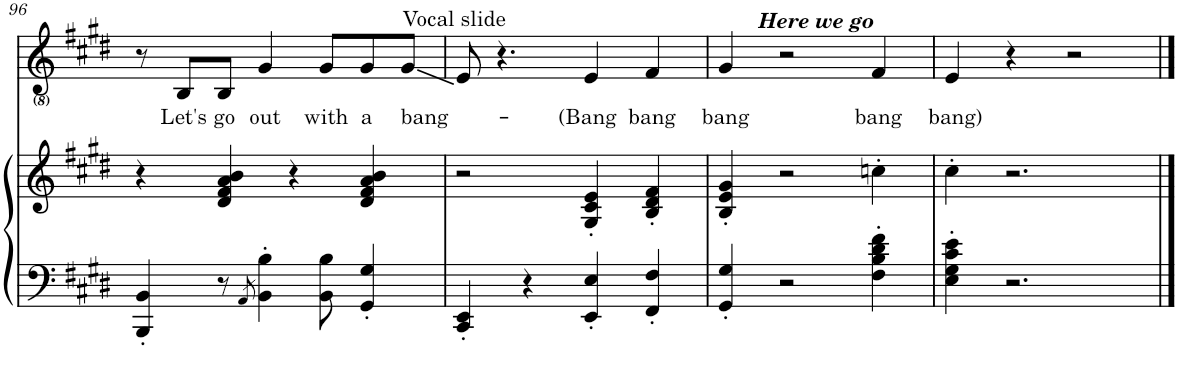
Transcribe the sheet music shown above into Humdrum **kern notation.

**kern	**kern	**kern	**text
*part2	*part2	*part1	*part1
*staff3	*staff2	*staff1	*staff1
*I"Piano	*	*I"Voice	*
*I'Pno	*	*	*
!!LO:PB:g=z
*clefF4	*clefG2	*clefG2	*
*	*	*Trd5c9	*
*k[f#c#g#d#]	*k[f#c#g#d#]	*k[f#c#g#d#]	*
*M4/4	*M4/4	*M4/4	*
=96	=96	=96	=96
4BBB/' 4BB/'	4r	8r	.
!	!	!	!LO:LY:b
.	.	8B/L	Let's
!	!	!	!LO:LY:b
8r	4d#/ 4f#/ 4a/ 4b/	8B/J	go
8qAA/	.	.	.
!	!	!	!LO:LY:b
4BB\' 4B\'	.	4g#/	out
.	4r	.	.
!	!	!	!LO:LY:b
8BB\ 8B\	.	8g#/L	with
!	!	!	!LO:LY:b
4GG#/' 4G#/'	4d#/ 4f#/ 4a/ 4b/	8g#/	a
!	!	!LO:TX:a:t=Vocal slide	!
!	!	!	!LO:LY:b
.	.	8g#/J	bang-
=97	=97	=97	=97
4CC#/' 4EE/'	2r	8e/	.
.	.	4.r	.
4r	.	.	.
!	!	!	!LO:LY:b
4EE/' 4E/'	4G#/' 4c#/' 4e/'	4e/	-(Bang
!	!	!	!LO:LY:b
4FF#/' 4F#/'	4B/' 4d#/' 4f#/'	4f#/	bang
=98	=98	=98	=98
!	!	!	!LO:LY:b
4GG#/' 4G#/'	4B/' 4e/' 4g#/'	4g#/	bang
!	!	!LO:TX:a:Bi:t=Here we go	!
2r	2r	2r	.
!	!	!	!LO:LY:b
4F#\' 4B\' 4d#\' 4f#\'	4ccn'\	4f#/	bang
=99	=99	=99	=99
!	!	!	!LO:LY:b
4E\' 4G#\' 4c#\' 4e\'	4cc#'\	4e/	bang)
2.r	2.r	4r	.
.	.	2r	.
==	==	==	==
*-	*-	*-	*-
